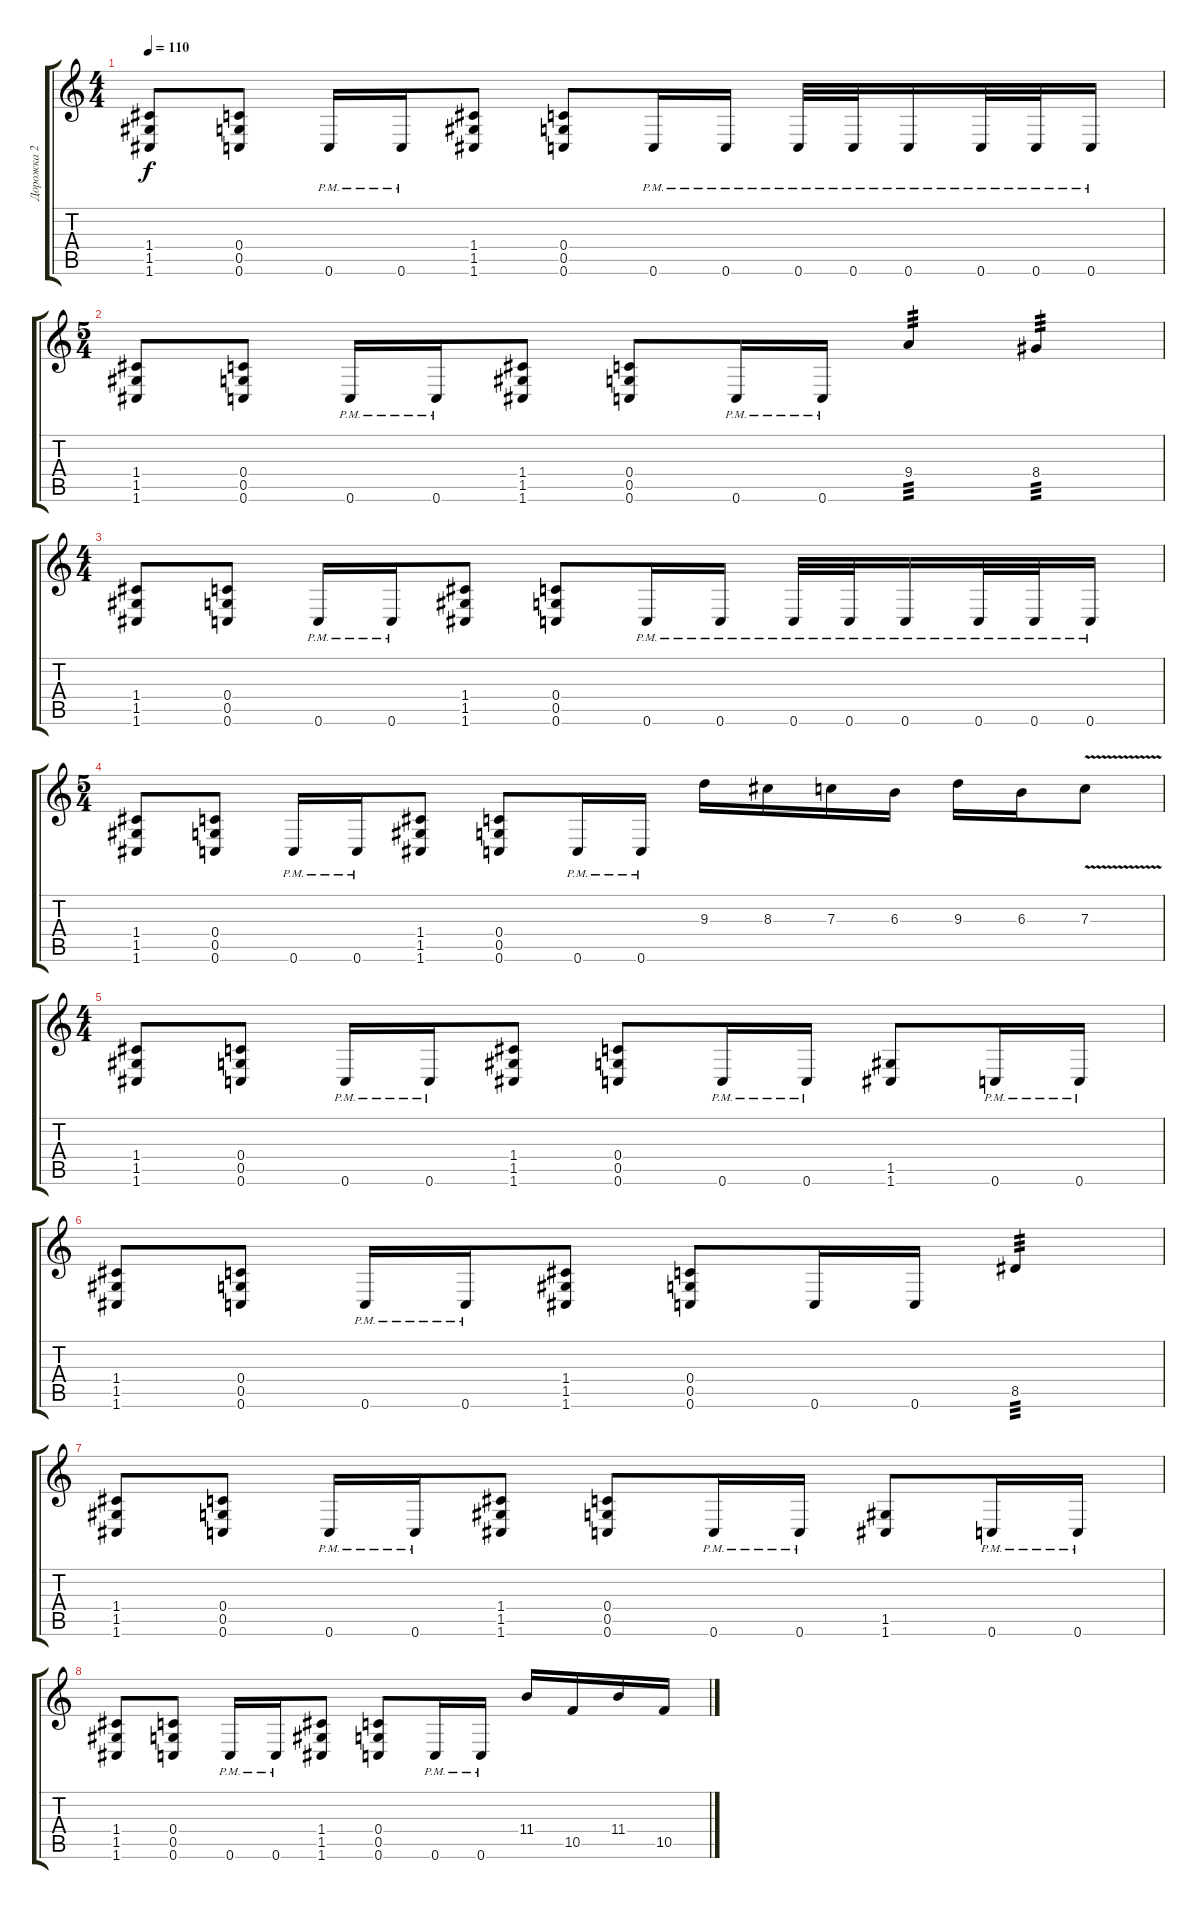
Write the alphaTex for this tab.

\track ("Дорожка 2" "Дорожка 2") {instrument distortionguitar}
\staff {score tabs}
\tuning (D4 A3 F3 C3 G2 C2) {hide}
\ts (4 4)
\tempo 110
\clef g2
\ks c
(1.4 1.5 1.6).8{dy f} (0.4 0.5 0.6).8 0.6{pm}.16 0.6{pm}.16 (1.4 1.5 1.6).8 (0.4 0.5 0.6).8 0.6{pm}.16 0.6{pm}.16 0.6{pm}.32 0.6{pm}.32 0.6{pm}.16 0.6{pm}.32 0.6{pm}.32 0.6{pm}.16 |
\ts (5 4)
(1.4 1.5 1.6).8 (0.4 0.5 0.6).8 0.6{pm}.16 0.6{pm}.16 (1.4 1.5 1.6).8 (0.4 0.5 0.6).8 0.6{pm}.16 0.6{pm}.16 9.4.4{tp 3} 8.4.4{tp 3} |
\ts (4 4)
(1.4 1.5 1.6).8 (0.4 0.5 0.6).8 0.6{pm}.16 0.6{pm}.16 (1.4 1.5 1.6).8 (0.4 0.5 0.6).8 0.6{pm}.16 0.6{pm}.16 0.6{pm}.32 0.6{pm}.32 0.6{pm}.16 0.6{pm}.32 0.6{pm}.32 0.6{pm}.16 |
\ts (5 4)
(1.4 1.5 1.6).8 (0.4 0.5 0.6).8 0.6{pm}.16 0.6{pm}.16 (1.4 1.5 1.6).8 (0.4 0.5 0.6).8 0.6{pm}.16 0.6{pm}.16 9.3.16 8.3.16 7.3.16 6.3.16 9.3.16 6.3.16 7.3{v}.8 |
\ts (4 4)
(1.4 1.5 1.6).8 (0.4 0.5 0.6).8 0.6{pm}.16 0.6{pm}.16 (1.4 1.5 1.6).8 (0.4 0.5 0.6).8 0.6{pm}.16 0.6{pm}.16 (1.5 1.6).8 0.6{pm}.16 0.6{pm}.16 |
(1.4 1.5 1.6).8 (0.4 0.5 0.6).8 0.6{pm}.16 0.6{pm}.16 (1.4 1.5 1.6).8 (0.4 0.5 0.6).8 0.6.16 0.6.16 8.5.4{tp 3} |
(1.4 1.5 1.6).8 (0.4 0.5 0.6).8 0.6{pm}.16 0.6{pm}.16 (1.4 1.5 1.6).8 (0.4 0.5 0.6).8 0.6{pm}.16 0.6{pm}.16 (1.5 1.6).8 0.6{pm}.16 0.6{pm}.16 |
(1.4 1.5 1.6).8 (0.4 0.5 0.6).8 0.6{pm}.16 0.6{pm}.16 (1.4 1.5 1.6).8 (0.4 0.5 0.6).8 0.6{pm}.16 0.6{pm}.16 11.4.16 10.5.16 11.4.16 10.5.16
